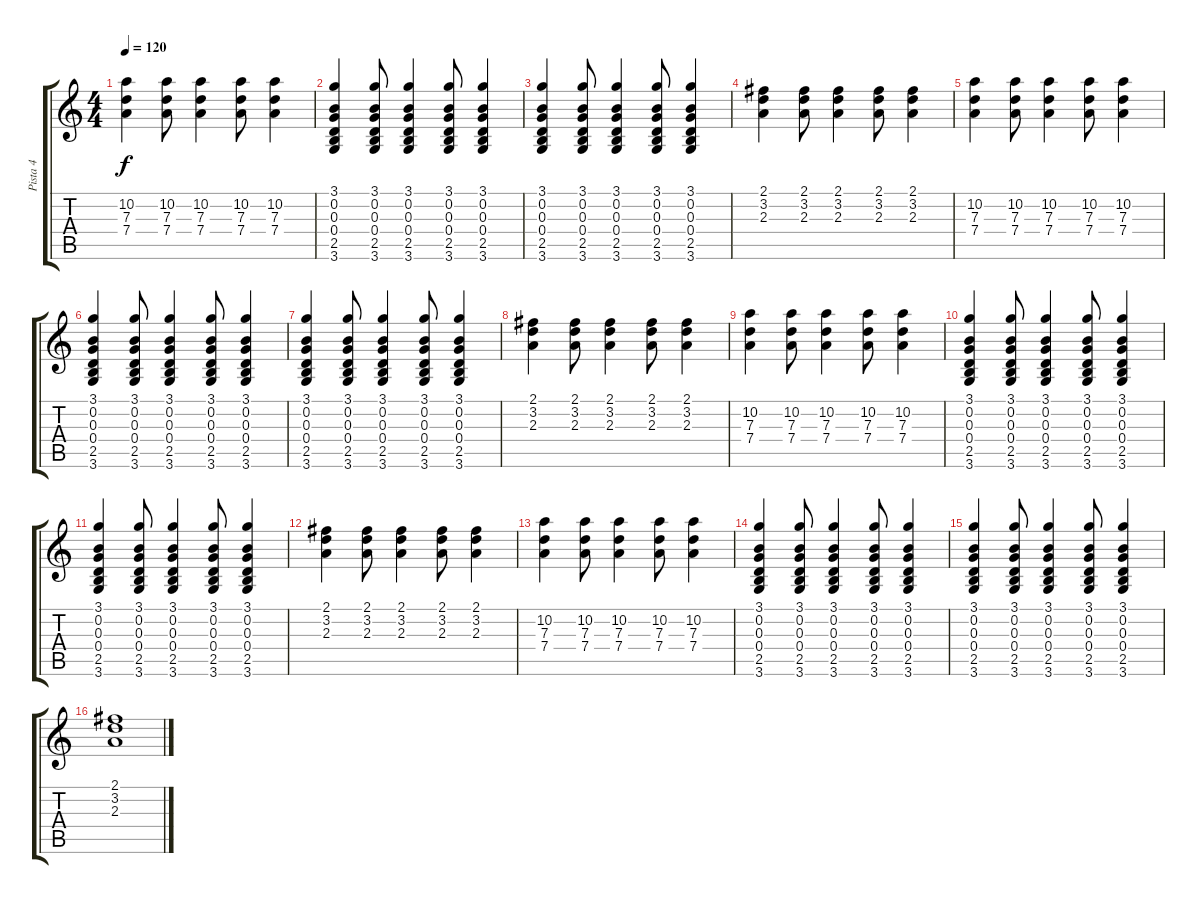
\track ("Pista 4" "Pista 4") {instrument electricguitarclean}
\staff {score tabs}
\tuning (E4 B3 G3 D3 A2 E2) {hide}
\ts (4 4)
\tempo 120
\clef g2
\ks c
(10.2 7.3 7.4).4{dy f instrument electricguitarclean} (10.2 7.3 7.4).8 (10.2 7.3 7.4).4 (10.2 7.3 7.4).8 (10.2 7.3 7.4).4 |
(3.1 0.2 0.3 0.4 2.5 3.6).4 (3.1 0.2 0.3 0.4 2.5 3.6).8 (3.1 0.2 0.3 0.4 2.5 3.6).4 (3.1 0.2 0.3 0.4 2.5 3.6).8 (3.1 0.2 0.3 0.4 2.5 3.6).4 |
(3.1 0.2 0.3 0.4 2.5 3.6).4 (3.1 0.2 0.3 0.4 2.5 3.6).8 (3.1 0.2 0.3 0.4 2.5 3.6).4 (3.1 0.2 0.3 0.4 2.5 3.6).8 (3.1 0.2 0.3 0.4 2.5 3.6).4 |
(2.1 3.2 2.3).4 (2.1 3.2 2.3).8 (2.1 3.2 2.3).4 (2.1 3.2 2.3).8 (2.1 3.2 2.3).4 |
(10.2 7.3 7.4).4 (10.2 7.3 7.4).8 (10.2 7.3 7.4).4 (10.2 7.3 7.4).8 (10.2 7.3 7.4).4 |
(3.1 0.2 0.3 0.4 2.5 3.6).4 (3.1 0.2 0.3 0.4 2.5 3.6).8 (3.1 0.2 0.3 0.4 2.5 3.6).4 (3.1 0.2 0.3 0.4 2.5 3.6).8 (3.1 0.2 0.3 0.4 2.5 3.6).4 |
(3.1 0.2 0.3 0.4 2.5 3.6).4 (3.1 0.2 0.3 0.4 2.5 3.6).8 (3.1 0.2 0.3 0.4 2.5 3.6).4 (3.1 0.2 0.3 0.4 2.5 3.6).8 (3.1 0.2 0.3 0.4 2.5 3.6).4 |
(2.1 3.2 2.3).4 (2.1 3.2 2.3).8 (2.1 3.2 2.3).4 (2.1 3.2 2.3).8 (2.1 3.2 2.3).4 |
(10.2 7.3 7.4).4 (10.2 7.3 7.4).8 (10.2 7.3 7.4).4 (10.2 7.3 7.4).8 (10.2 7.3 7.4).4 |
(3.1 0.2 0.3 0.4 2.5 3.6).4 (3.1 0.2 0.3 0.4 2.5 3.6).8 (3.1 0.2 0.3 0.4 2.5 3.6).4 (3.1 0.2 0.3 0.4 2.5 3.6).8 (3.1 0.2 0.3 0.4 2.5 3.6).4 |
(3.1 0.2 0.3 0.4 2.5 3.6).4 (3.1 0.2 0.3 0.4 2.5 3.6).8 (3.1 0.2 0.3 0.4 2.5 3.6).4 (3.1 0.2 0.3 0.4 2.5 3.6).8 (3.1 0.2 0.3 0.4 2.5 3.6).4 |
(2.1 3.2 2.3).4 (2.1 3.2 2.3).8 (2.1 3.2 2.3).4 (2.1 3.2 2.3).8 (2.1 3.2 2.3).4 |
(10.2 7.3 7.4).4 (10.2 7.3 7.4).8 (10.2 7.3 7.4).4 (10.2 7.3 7.4).8 (10.2 7.3 7.4).4 |
(3.1 0.2 0.3 0.4 2.5 3.6).4 (3.1 0.2 0.3 0.4 2.5 3.6).8 (3.1 0.2 0.3 0.4 2.5 3.6).4 (3.1 0.2 0.3 0.4 2.5 3.6).8 (3.1 0.2 0.3 0.4 2.5 3.6).4 |
(3.1 0.2 0.3 0.4 2.5 3.6).4 (3.1 0.2 0.3 0.4 2.5 3.6).8 (3.1 0.2 0.3 0.4 2.5 3.6).4 (3.1 0.2 0.3 0.4 2.5 3.6).8 (3.1 0.2 0.3 0.4 2.5 3.6).4 |
(2.1 3.2 2.3).1
